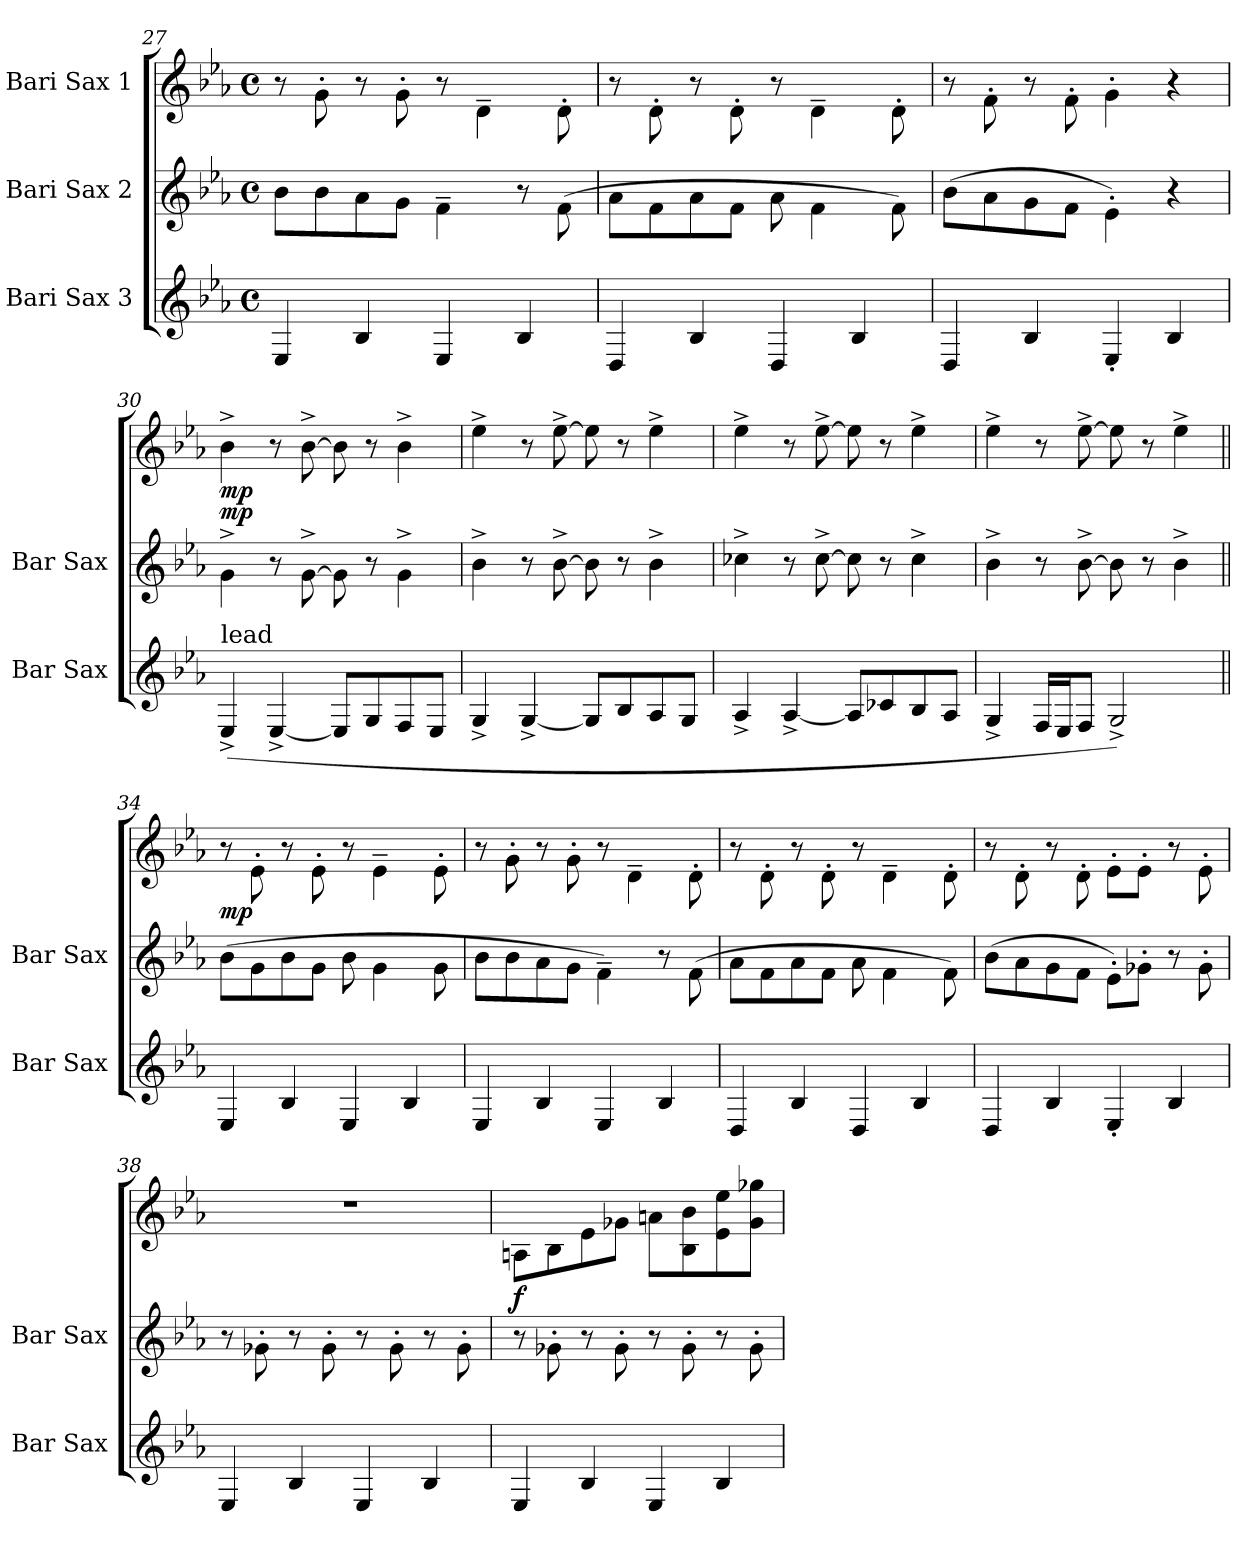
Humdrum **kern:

**kern	**text	**kern	**text	**dynam	**kern	**dynam
*part3	*part3	*part2	*part2	*part2	*part1	*part1
*staff3	*staff3	*staff2	*staff2	*staff2	*staff1	*staff1
*I"Bari Sax 3	*	*I"Bari Sax 2	*	*	*I"Bari Sax 1	*
*I'Bar Sax	*	*I'Bar Sax	*	*	*	*
*clefG2	*	*clefG2	*	*	*clefG2	*
*ITrd12c21	*	*ITrd12c21	*	*	*ITrd12c21	*
*k[b-e-a-]	*	*k[b-e-a-]	*	*	*k[b-e-a-]	*
*E-:	*	*E-:	*	*	*E-:	*
*M4/4	*	*M4/4	*	*	*M4/4	*
*met(c)	*	*met(c)	*	*	*met(c)	*
=27	=27	=27	=27	=27	=27	=27
4EE-/	.	8B-\L	.	.	8r	.
.	.	8B-\	.	.	8G'>\	.
4BB-/	.	8A-\	.	.	8r	.
.	.	8G\J	.	.	8G'>\	.
4EE-/	.	4F~>\	.	.	8r	.
.	.	.	.	.	4D~>\	.
4BB-/	.	8r	.	.	.	.
.	.	(>8F\	.	.	8D'>\	.
=28	=28	=28	=28	=28	=28	=28
4DD/	.	8A-\L	.	.	8r	.
.	.	8F\	.	.	8D'>\	.
4BB-/	.	8A-\	.	.	8r	.
.	.	8F\J	.	.	8D'>\	.
4DD/	.	8A-\	.	.	8r	.
.	.	4F\	.	.	4D~>\	.
4BB-/	.	.	.	.	.	.
.	.	8F\)	.	.	8D'>\	.
=29	=29	=29	=29	=29	=29	=29
4DD/	.	(>8B-\L	.	.	8r	.
.	.	8A-\	.	.	8F'>\	.
4BB-/	.	8G\	.	.	8r	.
.	.	8F\J	.	.	8F'>\	.
4EE-'</	.	4E-'>\)	.	.	4G'>\	.
4BB-/	.	4r	.	.	4r	.
=30	=30	=30	=30	=30	=30	=30
!LO:TX:a:t=lead	!	!	!	!	!	!
!	!	!	!	!LO:DY:b	!	!LO:DY:b
(4EE-^</	.	4G^>\	.	mp	4B-^>\	mp
[4EE-^</	.	8r	.	.	8r	.
.	.	[8G^>\	.	.	[8B-^>\	.
8EE-/L]	.	8G\]	.	.	8B-\]	.
8GG/	.	8r	.	.	8r	.
8FF/	.	4G^>\	.	.	4B-^>\	.
8EE-/J	.	.	.	.	.	.
=31	=31	=31	=31	=31	=31	=31
4GG^</	.	4B-^>\	.	.	4e-^>\	.
[4GG^</	.	8r	.	.	8r	.
.	.	[8B-^>\	.	.	[8e-^>\	.
8GG/L]	.	8B-\]	.	.	8e-\]	.
8BB-/	.	8r	.	.	8r	.
8AA-/	.	4B-^>\	.	.	4e-^>\	.
8GG/J	.	.	.	.	.	.
=32	=32	=32	=32	=32	=32	=32
4AA-^</	.	4c-X^>\	.	.	4e-^>\	.
[4AA-^</	.	8r	.	.	8r	.
.	.	[8c-^>\	.	.	[8e-^>\	.
8AA-/L]	.	8c-\]	.	.	8e-\]	.
8C-X/	.	8r	.	.	8r	.
8BB-/	.	4c-^>\	.	.	4e-^>\	.
8AA-/J	.	.	.	.	.	.
=33	=33	=33	=33	=33	=33	=33
4GG^</	.	4B-^>\	.	.	4e-^>\	.
16FF/LL	.	8r	.	.	8r	.
16EE-/J	.	.	.	.	.	.
8FF/J	.	[8B-^>\	.	.	[8e-^>\	.
2GG^</)	.	8B-\]	.	.	8e-\]	.
.	.	8r	.	.	8r	.
.	.	4B-^>\	.	.	4e-^>\	.
!!LO:PB:g=z
=34||	=34||	=34||	=34||	=34||	=34||	=34||
!	!	!	!	!	!	!LO:DY:b
4EE-/	.	(>8B-\L	.	.	8r	mp
.	.	8G\	.	.	8E-'>\	.
4BB-/	.	8B-\	.	.	8r	.
.	.	8G\J	.	.	8E-'>\	.
4EE-/	.	8B-\	.	.	8r	.
.	.	4G\	.	.	4E-~>\	.
4BB-/	.	.	.	.	.	.
.	.	8G\	.	.	8E-'>\	.
=35	=35	=35	=35	=35	=35	=35
4EE-/	.	8B-\L	.	.	8r	.
.	.	8B-\	.	.	8G'>\	.
4BB-/	.	8A-\	.	.	8r	.
.	.	8G\J	.	.	8G'>\	.
4EE-/	.	4F~>\)	.	.	8r	.
.	.	.	.	.	4D~>\	.
4BB-/	.	8r	.	.	.	.
.	.	(>8F\	.	.	8D'>\	.
=36	=36	=36	=36	=36	=36	=36
4DD/	.	8A-\L	.	.	8r	.
.	.	8F\	.	.	8D'>\	.
4BB-/	.	8A-\	.	.	8r	.
.	.	8F\J	.	.	8D'>\	.
4DD/	.	8A-\	.	.	8r	.
.	.	4F\	.	.	4D~>\	.
4BB-/	.	.	.	.	.	.
.	.	8F\)	.	.	8D'>\	.
=37	=37	=37	=37	=37	=37	=37
4DD/	.	(>8B-\L	.	.	8r	.
.	.	8A-\	.	.	8D'>\	.
4BB-/	.	8G\	.	.	8r	.
.	.	8F\J	.	.	8D'>\	.
4EE-'</	.	8E-'>\L)	.	.	8E-'>\L	.
.	.	8G-X'>\J	.	.	8E-'>\J	.
4BB-/	.	8r	.	.	8r	.
.	.	8G-'>\	.	.	8E-'>\	.
=38	=38	=38	=38	=38	=38	=38
4EE-/	.	8r	.	.	1r	.
.	.	8G-X'>\	.	.	.	.
4BB-/	.	8r	.	.	.	.
.	.	8G-'>\	.	.	.	.
4EE-/	.	8r	.	.	.	.
.	.	8G-'>\	.	.	.	.
4BB-/	.	8r	.	.	.	.
.	.	8G-'>\	.	.	.	.
=39	=39	=39	=39	=39	=39	=39
!	!	!	!	!	!	!LO:DY:b
4EE-/	.	8r	.	.	8AAn\L	f
.	.	8G-X'>\	.	.	8BB-\	.
4BB-/	.	8r	.	.	8E-\	.
.	.	8G-'>\	.	.	8G-X\J	.
4EE-/	.	8r	.	.	8An\L	.
.	.	8G-'>\	.	.	8BB-\ 8B-\	.
4BB-/	.	8r	.	.	8E-\ 8e-\	.
.	.	8G-'>\	.	.	8G-\ 8g-X\J	.
=	=	=	=	=	=	=
*-	*-	*-	*-	*-	*-	*-
